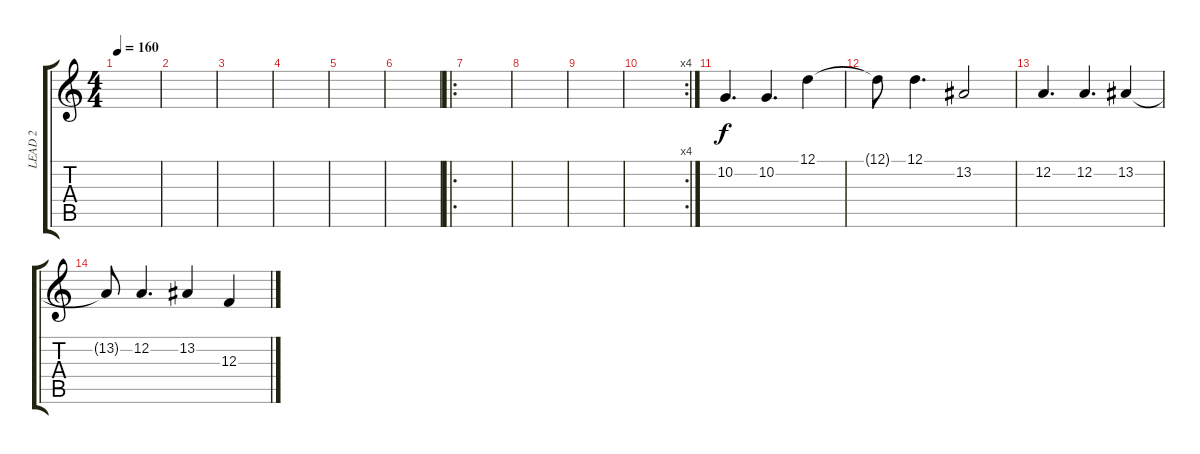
\track ("LEAD 2" "LEAD 2") {instrument synthbrass2}
\staff {score tabs}
\tuning (D4 A3 F3 C3 G2 C2) {hide}
\ts (4 4)
\tempo 160
\clef g2
\ks c
|
|
|
|
|
|
\ro
|
|
|
\rc 4
|
10.2.4{d} 10.2.4{d} 12.1.4 |
12.1{t}.8 12.1.4{d} 13.2.2 |
12.2.4{d} 12.2.4{d} 13.2.4 |
13.2{t}.8 12.2.4{d} 13.2.4 12.3.4
